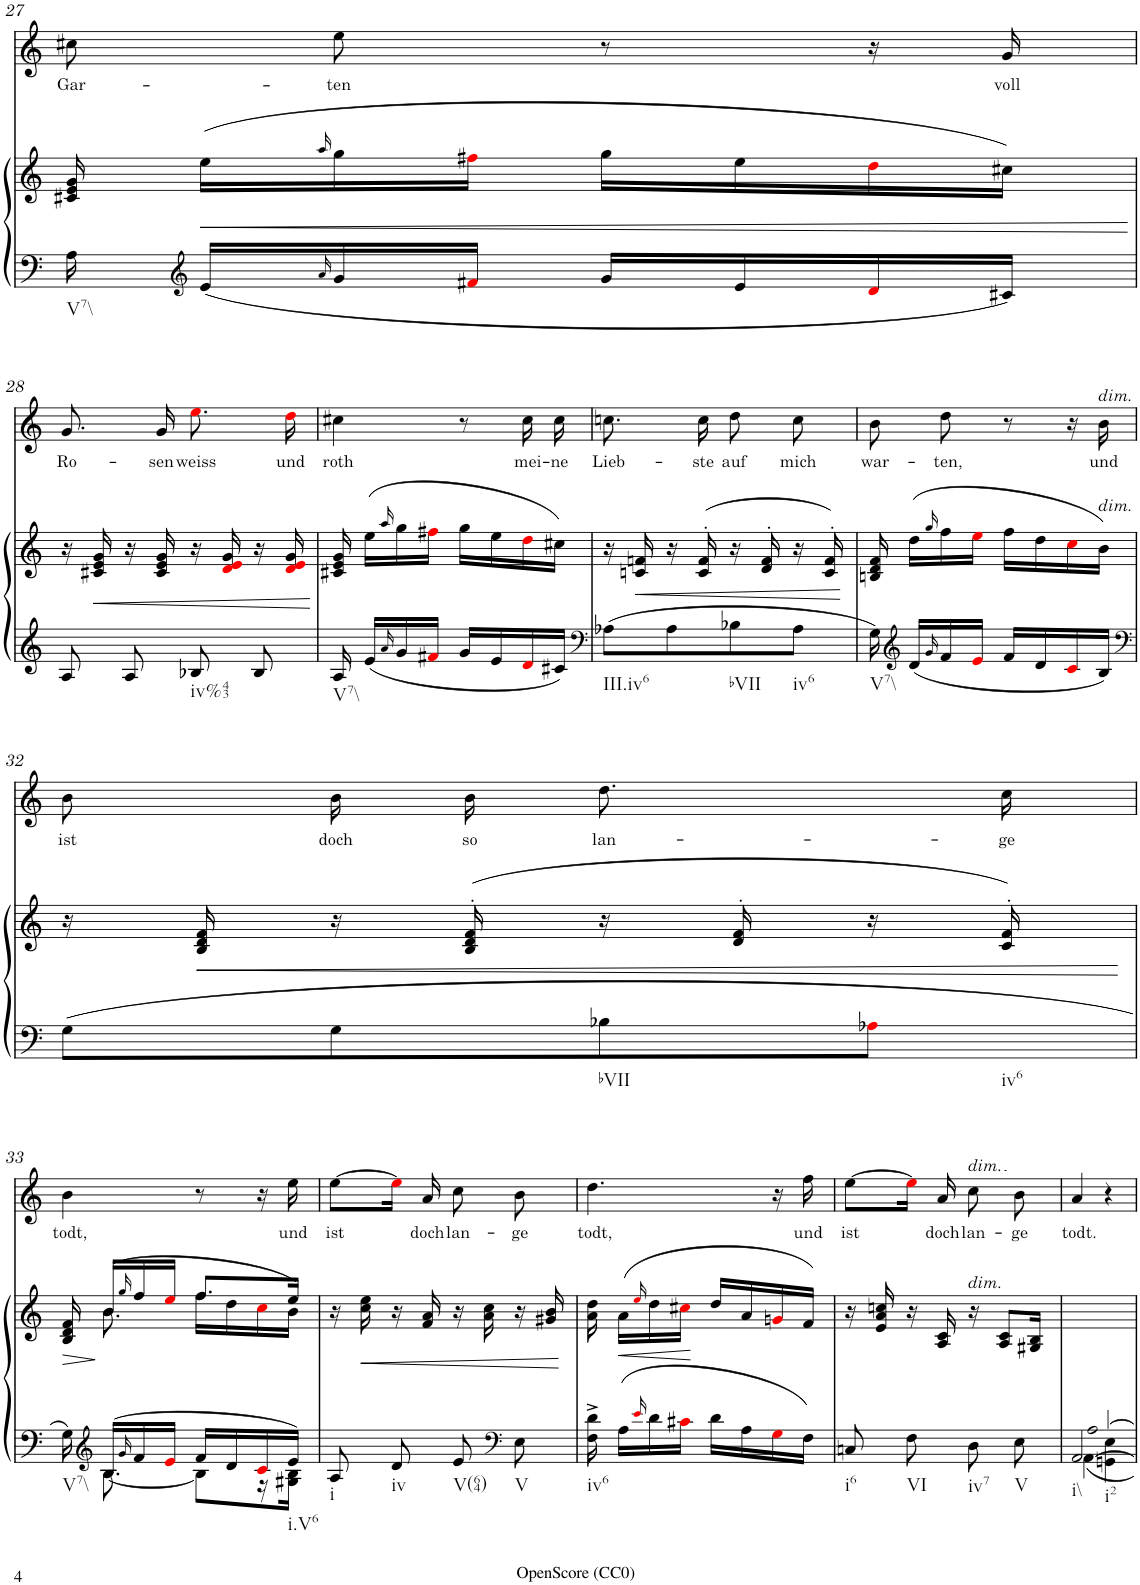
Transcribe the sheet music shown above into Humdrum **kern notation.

**kern	**kern	**dynam	**kern	**text
*part2	*part2	*part2	*part1	*part1
*staff3	*staff2	*staff2/3	*staff1	*staff1
*I"Piano	*	*	*I"Voice	*
*I'Pno	*	*	*	*
!!LO:PB:g=z
*clefF4	*clefG2	*	*clefG2	*
*k[]	*k[]	*	*k[]	*
*M2/4	*M2/4	*	*M2/4	*
=27	=27	=27	=27	=27
!LO:TX:b:t=V7\\	!	!	!	!
!	!	!	!	!LO:LY:b
16A\	16c#X/ 16e/ 16g/	.	8cc#X\	Gar-
*clefG2	*	*	*	*
!	!	!LO:HP:b	!	!
16e/LL	(16ee\LL	<	.	.
16qa/	16qaa/	.	.	.
!	!	!	!	!LO:LY:b
16g/	16gg\	.	8ee\	-ten
16f#Xi/JJ	16ff#Xi\JJ	.	.	.
16g/LL	16gg\LL	.	8r	.
16e/	16ee\	.	.	.
16di/	16ddi\	.	16r	.
!	!	!	!	!LO:LY:b
16c#X/JJ	16cc#X\JJ)	.	16g/	voll
.	.	[	.	.
!!LO:LB:g=z
=28	=28	=28	=28	=28
!	!	!	!	!LO:LY:b
8A/	16r	.	8.g/	Ro-
!	!	!LO:HP:b	!	!
.	16c#X/ 16e/ 16g/	<	.	.
8A/	16r	.	.	.
!	!	!	!	!LO:LY:b
.	16c#/ 16e/ 16g/	.	16g/	-sen
!LO:TX:b:t=iv%43	!	!	!	!
!	!	!	!	!LO:LY:b
8B-X/	16r	.	8.eei\	weiss
.	16di/ 16ei/ 16g/	.	.	.
8B-/	16r	.	.	.
!	!	!	!	!LO:LY:b
.	16di/ 16ei/ 16g/	.	16ddi\	und
.	.	[	.	.
=29	=29	=29	=29	=29
!LO:TX:b:t=V7\\	!	!	!	!
!	!	!	!	!LO:LY:b
16A/	16c#X/ 16e/ 16g/	.	4cc#X\	roth
16e/LL	(16ee\LL	.	.	.
16qa/	16qaa/	.	.	.
16g/	16gg\	.	.	.
16f#Xi/JJ	16ff#Xi\JJ	.	.	.
16g/LL	16gg\LL	.	8r	.
16e/	16ee\	.	.	.
!	!	!	!	!LO:LY:b
16di/	16ddi\	.	16cc#\	mei-
!	!	!	!	!LO:LY:b
16c#X/JJ	16cc#X\JJ)	.	16cc#\	-ne
=30	=30	=30	=30	=30
*clefF4	*	*	*	*
!LO:TX:b:t=III.iv6	!	!	!	!
!	!	!	!	!LO:LY:b
8A-X\L	16r	.	8.ccn\	Lieb-
!	!	!LO:HP:b	!	!
.	16cn/ 16fn/	<	.	.
8A-\	16r	.	.	.
!	!	!	!	!LO:LY:b
.	(>16c/'> 16f/'>	.	16cc\	-ste
!LO:TX:b:t=bVII	!	!	!	!
!	!	!	!	!LO:LY:b
8B-X\	16r	.	8dd\	auf
.	16d/'> 16f/'>	.	.	.
!LO:TX:b:t=iv6	!	!	!	!
!	!	!	!	!LO:LY:b
8A-\J	16r	.	8cc\	mich
.	16c/'> 16f/'>)	.	.	.
.	.	[	.	.
=31	=31	=31	=31	=31
!LO:TX:b:t=V7\\	!	!	!	!
!	!	!	!	!LO:LY:b
16G\	16Bn/ 16d/ 16f/	.	8b\	war-
*clefG2	*	*	*	*
16d/LL	(16dd\LL	.	.	.
16qg/	16qgg/	.	.	.
!	!	!	!	!LO:LY:b
16f/	16ff\	.	8dd\	-ten,
16ei/JJ	16eei\JJ	.	.	.
16f/LL	16ff\LL	.	8r	.
16d/	16dd\	.	.	.
16ci/	16cci\	.	16r	.
!	!	!	!LO:TX:a:i:t=dim.	!
!	!LO:TX:a:i:t=dim.	!	!	!
!	!	!	!	!LO:LY:b
16B/JJ	16b\JJ)	.	16b\	und
!!LO:LB:g=z
=32	=32	=32	=32	=32
*clefF4	*	*	*	*
!	!	!	!	!LO:LY:b
8G\L	16r	.	8b\	ist
!	!	!LO:HP:b	!	!
.	16B/ 16d/ 16f/	<	.	.
!	!	!	!	!LO:LY:b
8G\	16r	.	16b\	doch
!	!	!	!	!LO:LY:b
.	(>16B/'> 16d/'> 16f/'>	.	16b\	so
!LO:TX:b:t=bVII	!	!	!	!
!	!	!	!	!LO:LY:b
8B-X\	16r	.	8.dd\	lan-
.	16d/'> 16f/'>	.	.	.
!LO:TX:b:t=iv6	!	!	!	!
8A-Xi\J	16r	.	.	.
!	!	!	!	!LO:LY:b
.	16c/'> 16f/'>)	.	16cc\	-ge
.	.	[	.	.
!!LO:LB:g=z
=33	=33	=33	=33	=33
*^	*	*	*	*
!LO:TX:b:t=V7\\	!	!	!	!	!
!	!	!	!LO:HP:b	!	!LO:LY:b
*	*	*^	*	*	*
16G\	16ryy	16B/ 16d/ 16f/	16ryy	>	4b\	todt,
*clefG2	*	*	*	*	*	*
!LO:N:head=solid	!	!LO:N:head=solid	!	!	!	!
16B/LL	[8.B\	(16b/LL	8.b\	]	.	.
16qg/	.	16qgg/	.	.	.	.
16f/	.	16ff/	.	.	.	.
16ei/JJ	.	16eei/JJ	.	.	.	.
!	!	!	!LO:N:head=solid	!	!	!
16f/LL	8B\L]	8.ff/L	16ff\LL	.	8r	.
16d/	.	.	16dd\	.	.	.
16ci/	16r	.	16cci\	.	16r	.
!LO:TX:b:t=i.V6	!	!	!	!	!	!
!	!	!	!	!	!	!LO:LY:b
16e/JJ	16G#X\ 16B\JJ	16ee/Jk)	16b\JJ	.	16ee\	und
=34	=34	=34	=34	=34	=34	=34
!LO:TX:b:t=i	!	!	!	!	!	!
!	!	!	!	!	!	!LO:LY:b
*v	*v	*	*	*	*	*
*	*v	*v	*	*	*
8A/	16r	.	[8ee\L	ist
!	!	!LO:HP:b	!	!
.	16cc\ 16ee\	<	.	.
!LO:TX:b:t=iv	!	!	!	!
8d/	16r	.	16eei\Jk]	.
!	!	!	!	!LO:LY:b
.	16f/ 16a/	.	16a/	doch
!LO:TX:b:t=V(64)	!	!	!	!
!	!	!	!	!LO:LY:b
8e/	16r	.	8cc\	lan-
.	16a\ 16cc\	.	.	.
*clefF4	*	*	*	*
!LO:TX:b:t=V	!	!	!	!
!	!	!	!	!LO:LY:b
8E\	16r	.	8b\	-ge
.	16g#X/ 16b/	.	.	.
.	.	[	.	.
=35	=35	=35	=35	=35
!LO:TX:b:t=iv6	!	!	!	!
!	!	!	!	!LO:LY:b
16F\^ 16d\^	16a\ 16dd\	.	4.dd\	todt,
!	!	!LO:HP:b	!	!
16A\LL	(16a\LL	<	.	.
16qei/	16qeei/	.	.	.
16d\	16dd\	.	.	.
16c#Xi\JJ	16cc#Xi\JJ	.	.	.
16d\LL	16dd/LL	[	.	.
16A\	16a/	.	.	.
16Gi\	16gni/	.	16r	.
!	!	!	!	!LO:LY:b
16F\JJ	16f/JJ)	.	16ff\	und
=36	=36	=36	=36	=36
!LO:TX:b:t=i6	!	!	!	!
!	!	!	!	!LO:LY:b
8Cn/	16r	.	[8ee\L	ist
.	16e/ 16a/ 16ccn/	.	.	.
!LO:TX:b:t=VI	!	!	!	!
8F\	16r	.	16eei\Jk]	.
!	!	!	!	!LO:LY:b
.	16A/ 16c/	.	16a/	doch
!	!	!	!LO:TX:a:i:t=dim.	!
!	!LO:TX:a:i:t=dim.	!	!	!
!LO:TX:b:t=iv7	!	!	!	!
!	!	!	!	!LO:LY:b
8D\	16r	.	8cc\	lan-
.	8A/ 8c/L	.	.	.
!LO:TX:b:t=V	!	!	!	!
!	!	!	!	!LO:LY:b
8E\	.	.	8b\	-ge
.	16G#X/ 16B/Jk	.	.	.
=37	=37	=37	=37	=37
*^	*	*	*	*
*	*^	*	*	*	*
!LO:TX:b:t=i\\	!	!	!	!	!	!
!LO:TX:b:t=i2	!	!	!	!	!	!
!	!	!	!	!	!	!LO:LY:b
[2A/	[2AA/	4AA\	2ryy	.	4a/	todt.
.	.	4GGn\ 4E\	.	.	4r	.
*v	*v	*v	*	*	*	*
=	=	=	=	=
*-	*-	*-	*-	*-
